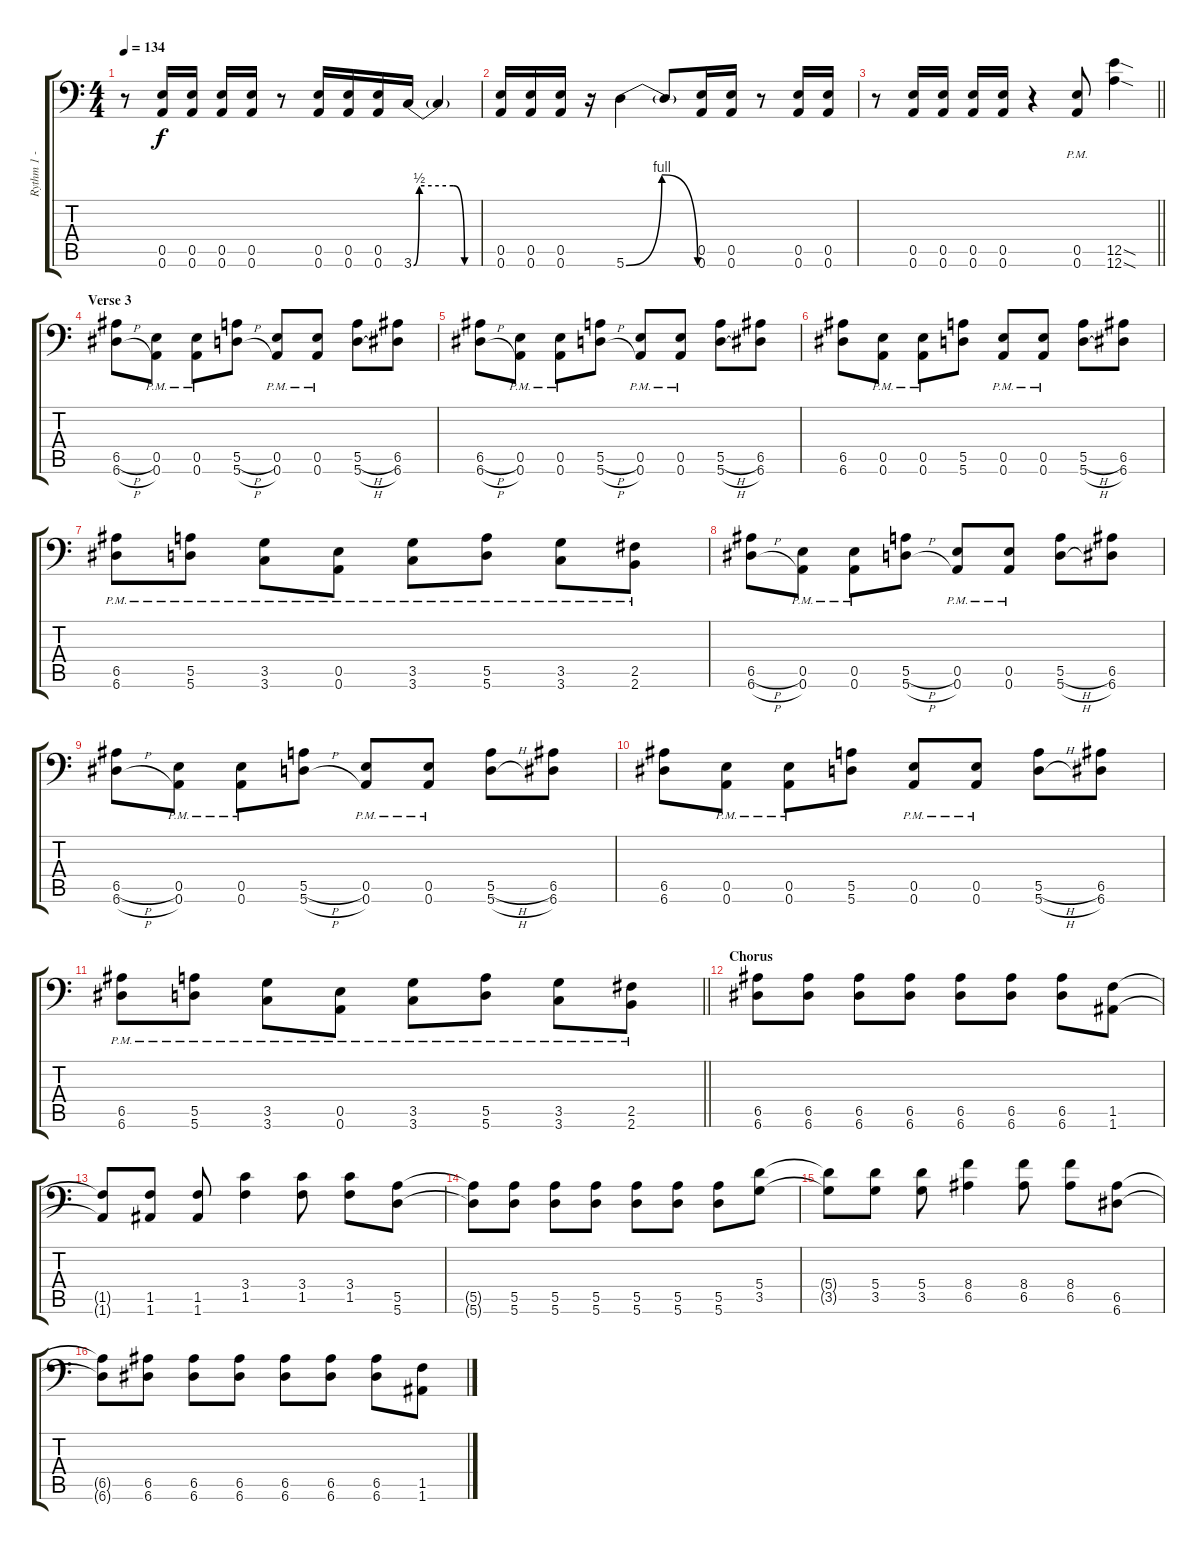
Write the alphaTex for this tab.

\track ("Rythm 1 - Mick" "Rythm 1 - ") {instrument distortionguitar}
\staff {score tabs}
\tuning (B3 Gb3 D3 A2 E2 A1) {hide}
\ts (4 4)
\tempo 134
\clef f4
\ks c
r.8{dy f} (0.5 0.6).16 (0.5 0.6).16 (0.5 0.6).16 (0.5 0.6).16 r.8 (0.5 0.6).16 (0.5 0.6).16 (0.5 0.6).16 3.6{be (custom 0 0 5 2 35 2 45 0 60 0)}.16 3.6{t}.4 |
(0.5 0.6).16 (0.5 0.6).16 (0.5 0.6).16 r.16 5.6{be (bendrelease 0 0 5 4 55 4 60 0)}.4 5.6{t}.8 (0.5 0.6).16 (0.5 0.6).16 r.8 (0.5 0.6).16 (0.5 0.6).16 |
\barLineRight lightlight
r.8 (0.5 0.6).16 (0.5 0.6).16 (0.5 0.6).16 (0.5 0.6).16 r.4 (0.5{pm} 0.6{pm}).8 (12.5{sod} 12.6{sod}).4 |
\section ("" "Verse 3")
(6.5{h} 6.6{h}).8 (0.5{pm} 0.6{pm}).8 (0.5{pm} 0.6{pm}).8 (5.5{h} 5.6{h}).8 (0.5{pm} 0.6{pm}).8 (0.5{pm} 0.6{pm}).8 (5.5{h} 5.6{h}).8 (6.5 6.6).8 |
(6.5{h} 6.6{h}).8 (0.5{pm} 0.6{pm}).8 (0.5{pm} 0.6{pm}).8 (5.5{h} 5.6{h}).8 (0.5{pm} 0.6{pm}).8 (0.5{pm} 0.6{pm}).8 (5.5{h} 5.6{h}).8 (6.5 6.6).8 |
(6.5 6.6).8 (0.5{pm} 0.6{pm}).8 (0.5{pm} 0.6{pm}).8 (5.5 5.6).8 (0.5{pm} 0.6{pm}).8 (0.5{pm} 0.6{pm}).8 (5.5{h} 5.6{h}).8 (6.5 6.6).8 |
(6.5{pm} 6.6{pm}).8 (5.5{pm} 5.6{pm}).8 (3.5{pm} 3.6{pm}).8 (0.5{pm} 0.6{pm}).8 (3.5{pm} 3.6{pm}).8 (5.5{pm} 5.6{pm}).8 (3.5{pm} 3.6{pm}).8 (2.5{pm} 2.6{pm}).8 |
(6.5{h} 6.6{h}).8 (0.5{pm} 0.6{pm}).8 (0.5{pm} 0.6{pm}).8 (5.5{h} 5.6{h}).8 (0.5{pm} 0.6{pm}).8 (0.5{pm} 0.6{pm}).8 (5.5{h} 5.6{h}).8 (6.5 6.6).8 |
(6.5{h} 6.6{h}).8 (0.5{pm} 0.6{pm}).8 (0.5{pm} 0.6{pm}).8 (5.5{h} 5.6{h}).8 (0.5{pm} 0.6{pm}).8 (0.5{pm} 0.6{pm}).8 (5.5{h} 5.6{h}).8 (6.5 6.6).8 |
(6.5 6.6).8 (0.5{pm} 0.6{pm}).8 (0.5{pm} 0.6{pm}).8 (5.5 5.6).8 (0.5{pm} 0.6{pm}).8 (0.5{pm} 0.6{pm}).8 (5.5{h} 5.6{h}).8 (6.5 6.6).8 |
\barLineRight lightlight
(6.5{pm} 6.6{pm}).8 (5.5{pm} 5.6{pm}).8 (3.5{pm} 3.6{pm}).8 (0.5{pm} 0.6{pm}).8 (3.5{pm} 3.6{pm}).8 (5.5{pm} 5.6{pm}).8 (3.5{pm} 3.6{pm}).8 (2.5{pm} 2.6{pm}).8 |
\section ("" "Chorus")
(6.5 6.6).8 (6.5 6.6).8 (6.5 6.6).8 (6.5 6.6).8 (6.5 6.6).8 (6.5 6.6).8 (6.5 6.6).8 (1.5 1.6).8 |
(1.5{t} 1.6{t}).8 (1.5 1.6).8 (1.5 1.6).8 (3.4 1.5).4 (3.4 1.5).8 (3.4 1.5).8 (5.5 5.6).8 |
(5.5{t} 5.6{t}).8 (5.5 5.6).8 (5.5 5.6).8 (5.5 5.6).8 (5.5 5.6).8 (5.5 5.6).8 (5.5 5.6).8 (5.4 3.5).8 |
(5.4{t} 3.5{t}).8 (5.4 3.5).8 (5.4 3.5).8 (8.4 6.5).4 (8.4 6.5).8 (8.4 6.5).8 (6.5 6.6).8 |
(6.5{t} 6.6{t}).8 (6.5 6.6).8 (6.5 6.6).8 (6.5 6.6).8 (6.5 6.6).8 (6.5 6.6).8 (6.5 6.6).8 (1.5 1.6).8
